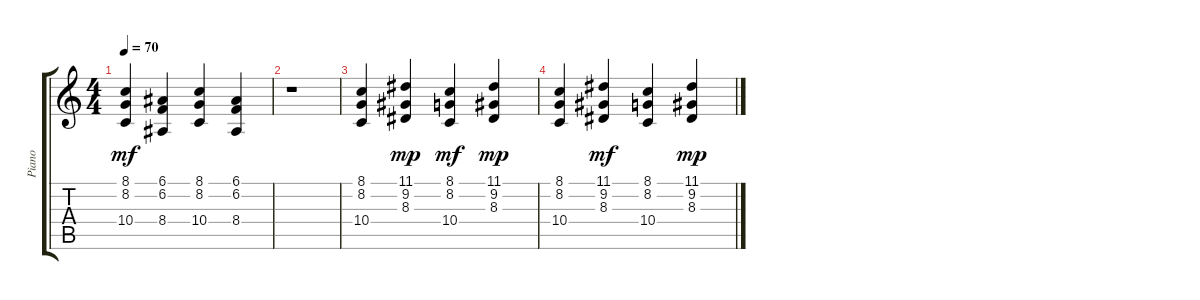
\track ("Piano" "Piano") {instrument acousticgrandpiano}
\staff {score tabs}
\tuning (E4 B3 G3 D3 A2 E2) {hide}
\ts (4 4)
\tempo 70
\clef g2
\ks c
(8.1 8.2 10.4).4{dy mf} (6.1 6.2 8.4).4 (8.1 8.2 10.4).4 (6.1 6.2 8.4).4 |
r.1 |
(8.1 8.2 10.4).4 (11.1 9.2 8.3).4{dy mp} (8.1 8.2 10.4).4{dy mf} (11.1 9.2 8.3).4{dy mp} |
(8.1 8.2 10.4).4 (11.1 9.2 8.3).4{dy mf} (8.1 8.2 10.4).4 (11.1 9.2 8.3).4{dy mp}
